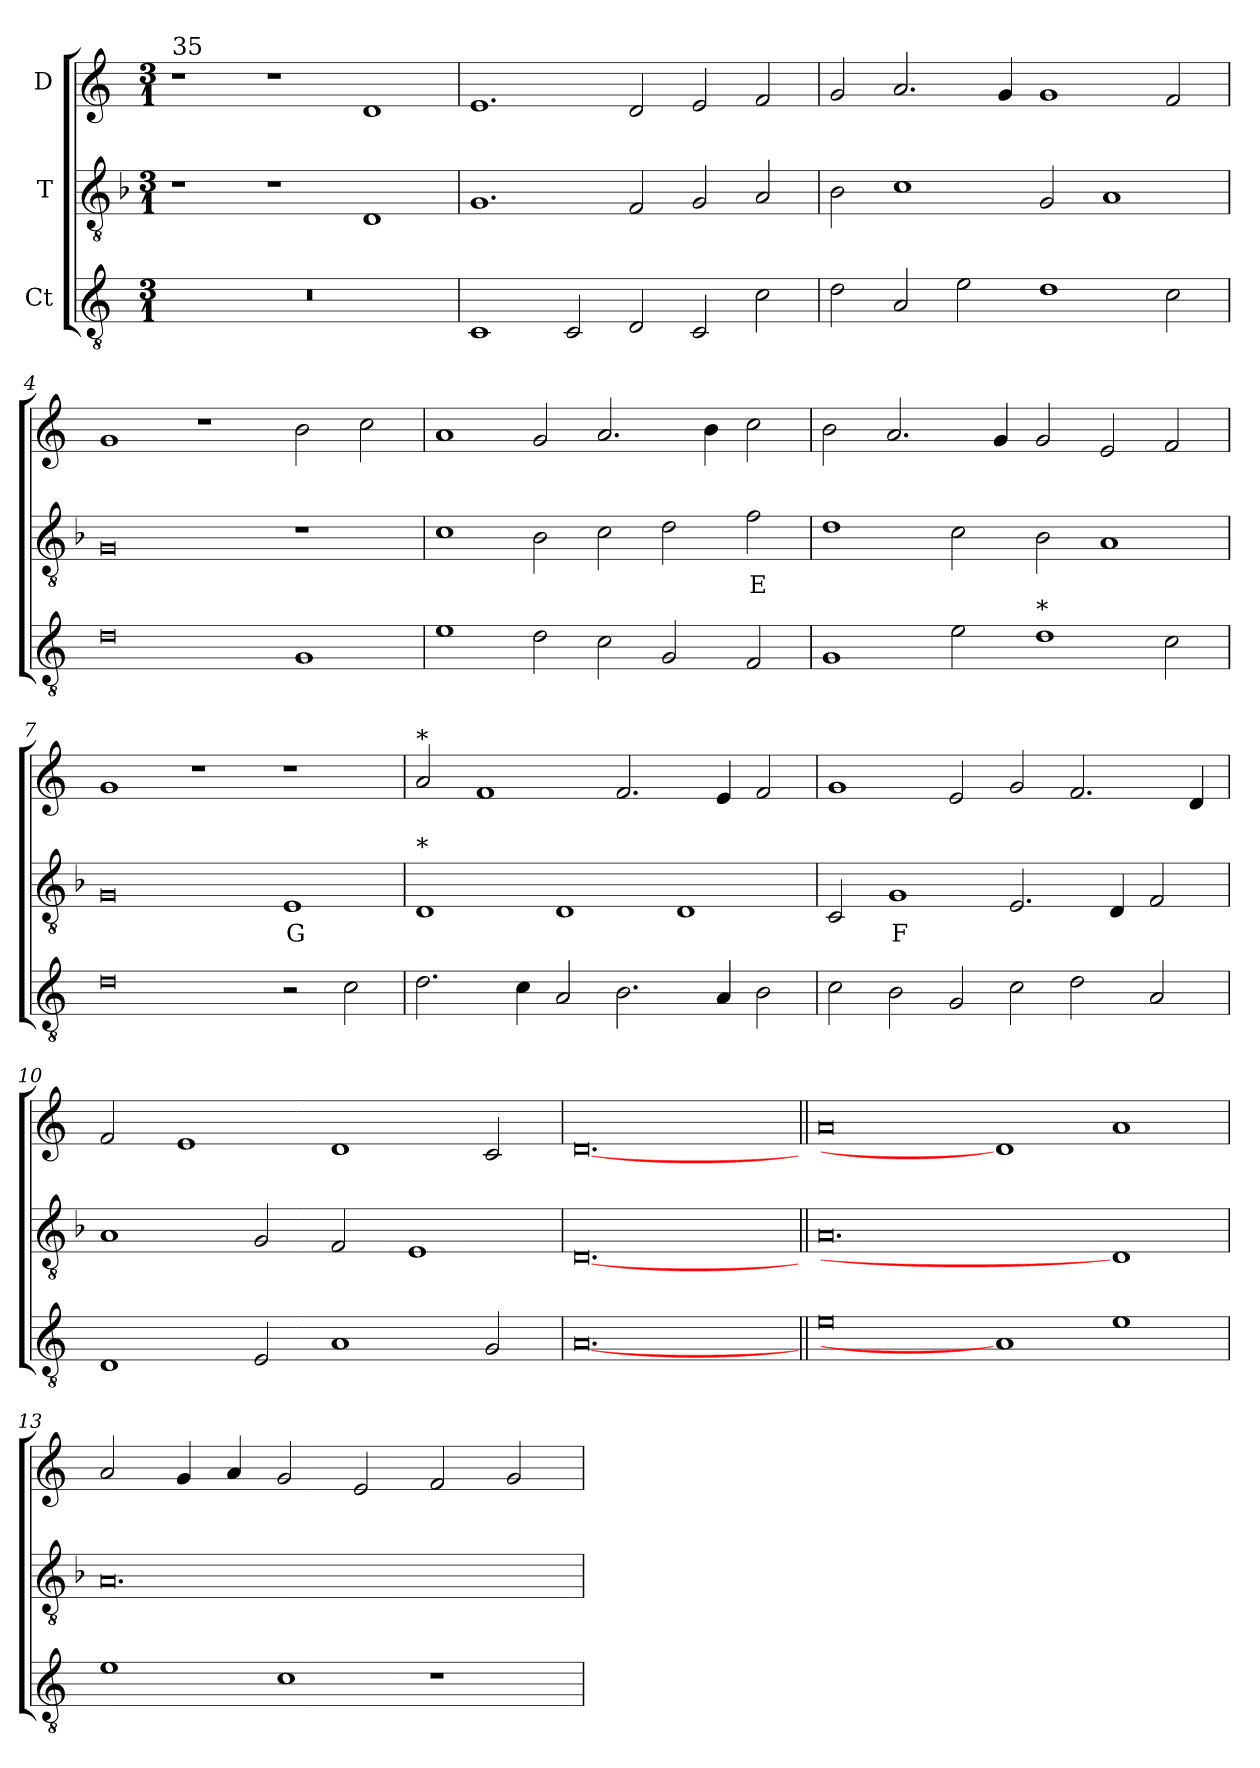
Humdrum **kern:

**kern	**kern	**text	**kern
*part3	*part2	*part2	*part1
*staff3	*staff2	*staff2	*staff1
*I"Ct	*I"T	*	*I"D
!!LO:PB:g=z
*clefGv2	*clefGv2	*	*clefG2
*ITrd7c12	*ITrd7c12	*	*
*k[]	*k[b-]	*	*k[]
*C:	*F:	*	*C:
*M3/1	*M3/1	*	*M3/1
=1	=1	=1	=1
!	!	!	!LO:TX:a:t=35
0.r	1r	.	1r
.	1r	.	1r
.	1DDi/	.	1di/
=2	=2	=2	=2
1CCi/	1.GGi/	.	1.ei/
2CCi/	.	.	.
2DDi/	2FFi/	.	2di/
2CCi/	2GGi/	.	2ei/
2Ci\	2AAi/	.	2fi/
=3	=3	=3	=3
2Di\	2BB-i\	.	2gi/
2AAi/	1Ci\	.	2.ai/
2Ei\	.	.	.
.	.	.	4gi/
1Di\	2GGi/	.	1gi/
.	1AAi/	.	.
2Ci\	.	.	2fi/
!!LO:LB:g=z
=4	=4	=4	=4
0Di\	0GGi/	.	1gi/
.	.	.	1r
1GGi/	1r	.	2bi\
.	.	.	2cci\
=5	=5	=5	=5
1Ei\	1Ci\	.	1ai/
2Di\	2BB-i\	.	2gi/
2Ci\	2Ci\	.	2.ai/
2GGi/	2Di\	.	.
.	.	.	4bi\
!	!	!LO:LY:b:color=#000000	!
2FFi/	2Fi\	E	2cci\
=6	=6	=6	=6
1GGi/	1Di\	.	2bi\
.	.	.	2.ai/
2Ei\	2Ci\	.	.
.	.	.	4gi/
!LO:TX:t=*	!	!	!
1Di\	2BB-i\	.	2gi/
.	1AAi/	.	2ei/
2Ci\	.	.	2fi/
=7	=7	=7	=7
0Di\	0GGi/	.	1gi/
.	.	.	1r
!	!	!LO:LY:b:color=#000000	!
2r	1EEi/	G	1r
2Ci\	.	.	.
!!LO:LB:g=z
=8	=8	=8	=8
!	!	!	!LO:TX:a:t=*
!	!LO:TX:t=*	!	!
2.Di\	1DDi/	.	2ai/
.	.	.	1fi/
4Ci\	.	.	.
2AAi/	1DDi/	.	.
2.BBi\	.	.	2.fi/
.	1DDi/	.	.
4AAi/	.	.	4ei/
2BBi\	.	.	2fi/
=9	=9	=9	=9
2Ci\	2CCi/	.	1gi/
!	!	!LO:LY:b:color=#000000	!
2BBi\	1GGi/	F	.
2GGi/	.	.	2ei/
2Ci\	2.EEi/	.	2gi/
2Di\	.	.	2.fi/
.	4DDi/	.	.
2AAi/	2FFi/	.	.
.	.	.	4di/
=10	=10	=10	=10
1DDi/	1AAi/	.	2fi/
.	.	.	1ei/
2EEi/	2GGi/	.	.
1AAi/	2FFi/	.	1di/
.	1EEi/	.	.
2GGi/	.	.	2ci/
=11	=11	=11	=11
[0.AAi/	[0.DDi/	.	[0.di/
!!LO:LB:g=z
=12||	=12||	=12||	=12||
0Ei\	0.AAi/	.	0ai/
1AAi/]	.	.	1di/]
1Ei\	1DDi/]	.	1ai/
=13	=13	=13	=13
1Ei\	0.AAi/	.	2ai/
.	.	.	4gi/
.	.	.	4ai/
1Ci\	.	.	2gi/
.	.	.	2ei/
1r	.	.	2fi/
.	.	.	2gi/
=	=	=	=
*-	*-	*-	*-
